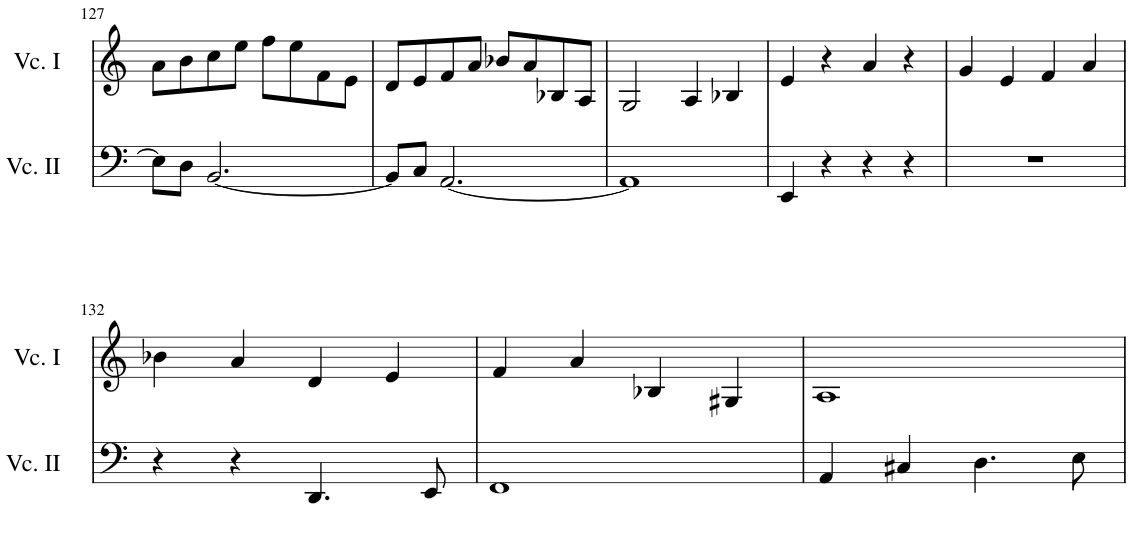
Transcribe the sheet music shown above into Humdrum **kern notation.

**kern	**kern
*part2	*part1
*staff2	*staff1
*I"Violoncello	*I"Violoncello
!!LO:PB:g=z
*clefF4	*clefG2
*k[]	*k[]
*M4/4	*M4/4
=127	=127
8E\L]	8a\L
8D\J	8b\
[2.BB/	8cc\
.	8ee\J
.	8ff\L
.	8ee\
.	8f\
.	8e\J
=128	=128
8BB/L]	8d/L
8C/J	8e/
[2.AA/	8f/
.	8a/J
.	8b-X/L
.	8a/
.	8B-X/
.	8A/J
=129	=129
1AA]	2G/
.	4A/
.	4B-X/
=130	=130
4EE/	4e/
4r	4r
4r	4a/
4r	4r
=131	=131
1r	4g/
.	4e/
.	4f/
.	4a/
!!LO:LB:g=z
=132	=132
4r	4b-X\
4r	4a/
4.DD/	4d/
.	4e/
8EE/	.
=133	=133
1FF	4f/
.	4a/
.	4B-X/
.	4G#X/
=134	=134
4AA/	1A
4C#X/	.
4.D\	.
8E\	.
=	=
*-	*-
